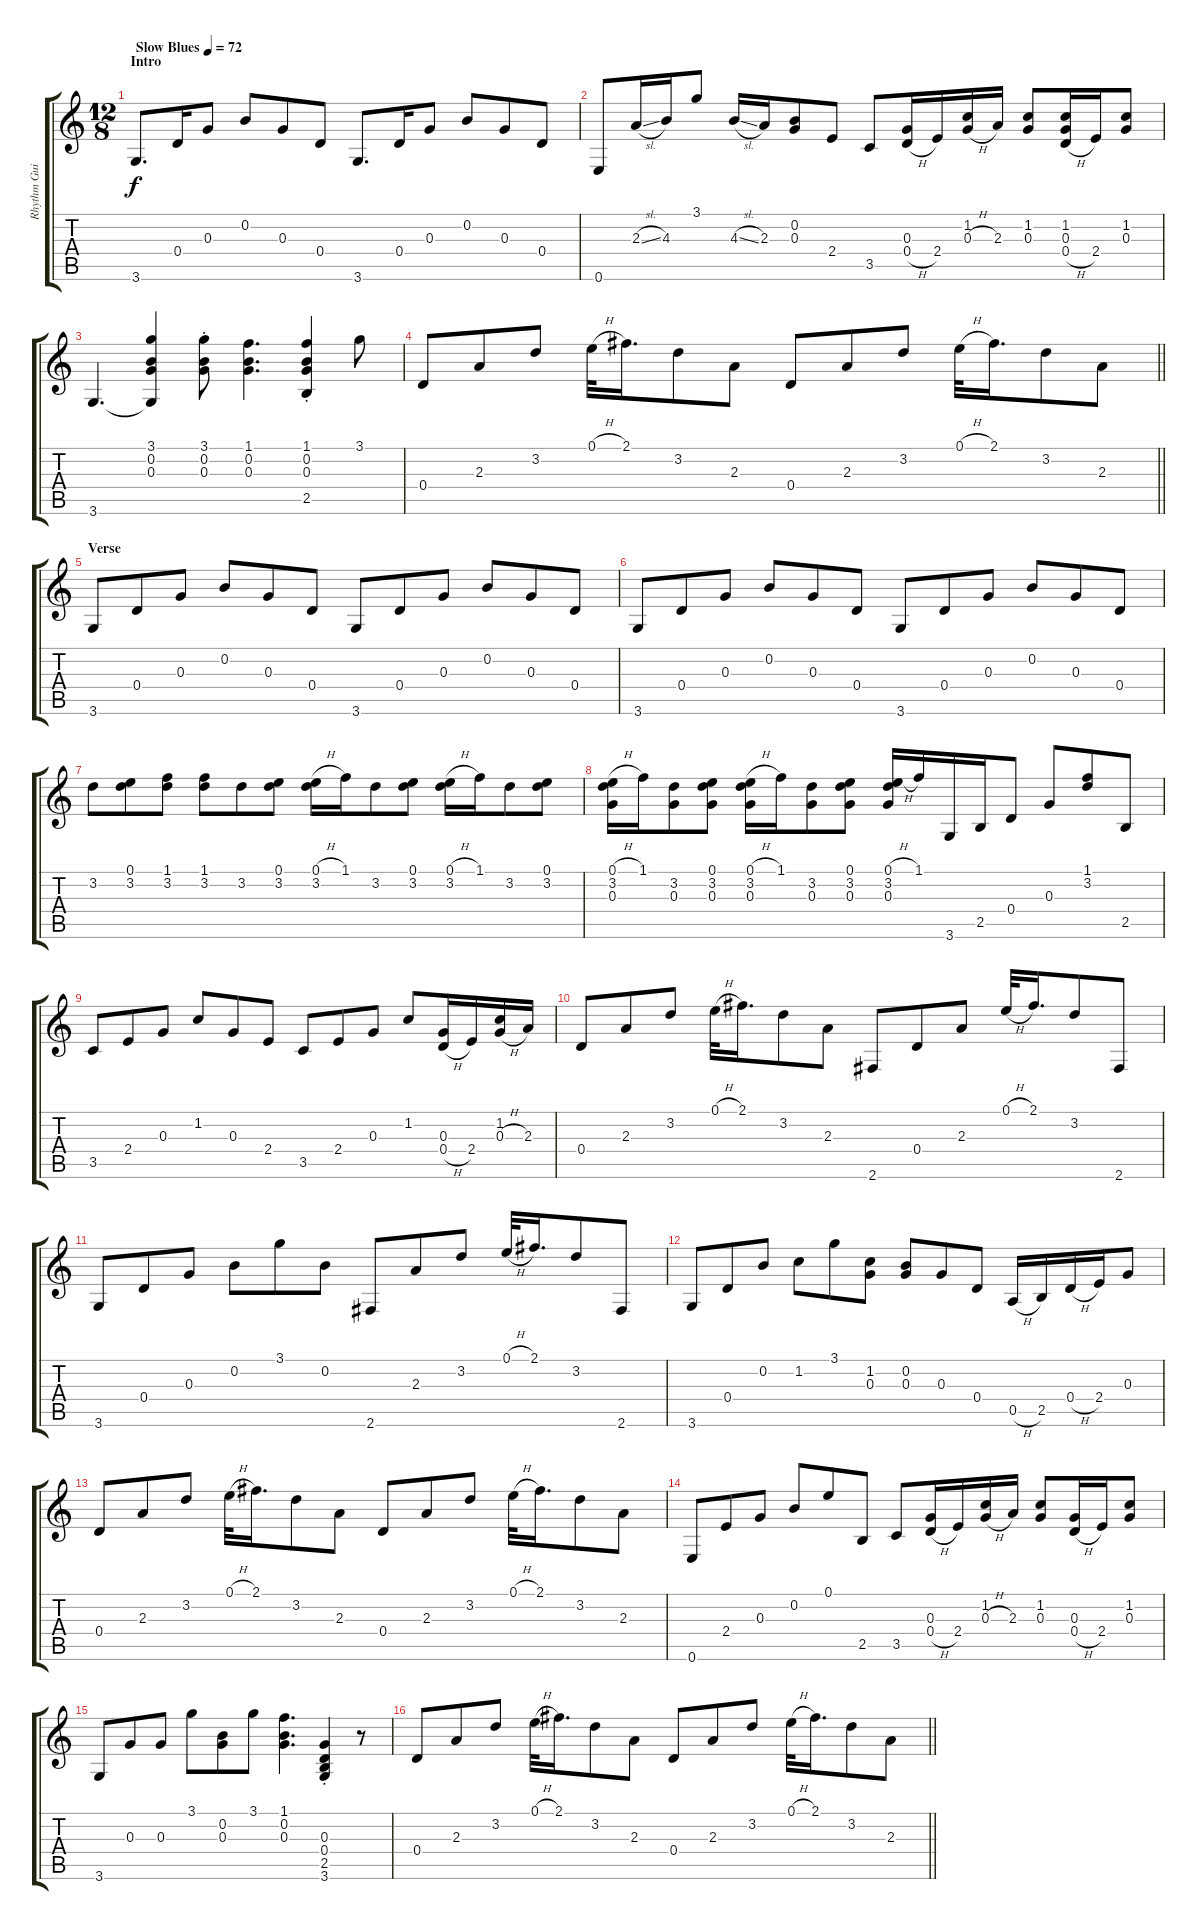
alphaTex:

\track ("Rhythm Guitar" "Rhythm Gui") {instrument electricguitarjazz}
\staff {score tabs}
\tuning (E4 B3 G3 D3 A2 E2) {hide}
\ts (12 8)
\section ("" "Intro")
\tempo (72 "Slow Blues")
\clef g2
\ks c
3.6.8{d dy f instrument electricguitarjazz} 0.4.16 0.3.8 0.2.8 0.3.8 0.4.8 3.6.8{d} 0.4.16 0.3.8 0.2.8 0.3.8 0.4.8 |
0.6.8 2.3{sl}.16 4.3.16 3.1.8 4.3{sl}.16 2.3.16 (0.2 0.3).8 2.4.8 3.5.8 (0.3 0.4{h}).16 2.4.16 (1.2 0.3{h}).16 2.3.16 (1.2 0.3).8 (1.2 0.3 0.4{h}).16 2.4.16 (1.2 0.3).8 |
3.6.4{d} (3.1 0.2 0.3 3.6{t}).4 (3.1 0.2{st} 0.3).8 (1.1 0.2 0.3).4{d} (1.1 0.2{st} 0.3 2.5).4 3.1.8 |
\barLineRight lightlight
0.4.8 2.3.8 3.2.8 0.1{h}.32 2.1.16{d} 3.2.8 2.3.8 0.4.8 2.3.8 3.2.8 0.1{h}.32 2.1.16{d} 3.2.8 2.3.8 |
\section ("" "Verse")
3.6.8 0.4.8 0.3.8 0.2.8 0.3.8 0.4.8 3.6.8 0.4.8 0.3.8 0.2.8 0.3.8 0.4.8 |
3.6.8 0.4.8 0.3.8 0.2.8 0.3.8 0.4.8 3.6.8 0.4.8 0.3.8 0.2.8 0.3.8 0.4.8 |
3.2.8 (0.1 3.2).8 (1.1 3.2).8 (1.1 3.2).8 3.2.8 (0.1 3.2).8 (0.1{h} 3.2).16 1.1.16 3.2.8 (0.1 3.2).8 (0.1{h} 3.2).16 1.1.16 3.2.8 (0.1 3.2).8 |
(0.1{h} 3.2 0.3).16 1.1.16 (3.2 0.3).8 (0.1 3.2 0.3).8 (0.1{h} 3.2 0.3).16 1.1.16 (3.2 0.3).8 (0.1 3.2 0.3).8 (0.1{h} 3.2 0.3).16 1.1.16 3.6.16 2.5.16 0.4.8 0.3.8 (1.1 3.2).8 2.5.8 |
3.5.8 2.4.8 0.3.8 1.2.8 0.3.8 2.4.8 3.5.8 2.4.8 0.3.8 1.2.8 (0.3 0.4{h}).16 2.4.16 (1.2 0.3{h}).16 2.3.16 |
0.4.8 2.3.8 3.2.8 0.1{h}.32 2.1.16{d} 3.2.8 2.3.8 2.6.8 0.4.8 2.3.8 0.1{h}.32 2.1.16{d} 3.2.8 2.6.8 |
3.6.8 0.4.8 0.3.8 0.2.8 3.1.8 0.2.8 2.6.8 2.3.8 3.2.8 0.1{h}.32 2.1.16{d} 3.2.8 2.6.8 |
3.6.8 0.4.8 0.2.8 1.2.8 3.1.8 (1.2 0.3).8 (0.2 0.3).8 0.3.8 0.4.8 0.5{h}.16 2.5.16 0.4{h}.16 2.4.16 0.3.8 |
0.4.8 2.3.8 3.2.8 0.1{h}.32 2.1.16{d} 3.2.8 2.3.8 0.4.8 2.3.8 3.2.8 0.1{h}.32 2.1.16{d} 3.2.8 2.3.8 |
0.6.8 2.4.8 0.3.8 0.2.8 0.1.8 2.5.8 3.5.8 (0.3 0.4{h}).16 2.4.16 (1.2 0.3{h}).16 2.3.16 (1.2 0.3).8 (0.3 0.4{h}).16 2.4.16 (1.2 0.3).8 |
3.6.8 0.3.8 0.3.8 3.1.8 (0.2 0.3).8 3.1.8 (1.1 0.2 0.3).4{d} (0.3 0.4 2.5 3.6{st}).4 r.8 |
\barLineRight lightlight
0.4.8 2.3.8 3.2.8 0.1{h}.32 2.1.16{d} 3.2.8 2.3.8 0.4.8 2.3.8 3.2.8 0.1{h}.32 2.1.16{d} 3.2.8 2.3.8
